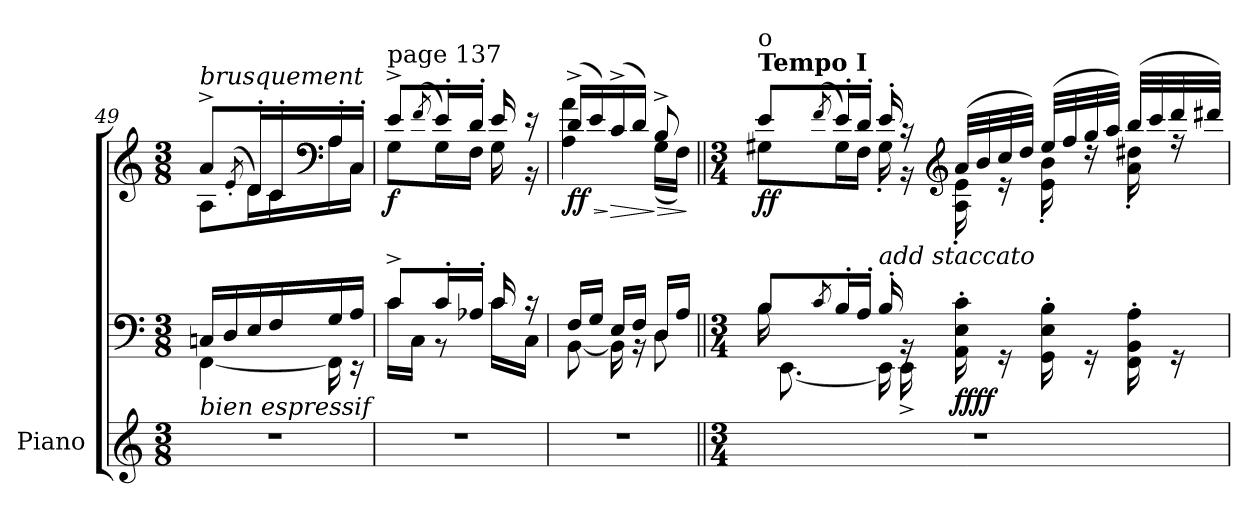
**kern	**kern	**kern	**dynam
*part1	*part1	*part1	*part1
*staff3	*staff2	*staff1	*staff1/2/3
*I"Piano	*	*	*
*I'Pno.	*	*	*
*clefG2	*clefF4	*clefG2	*
*k[]	*k[]	*k[]	*
*M3/8	*M3/8	*M3/8	*
*MM70	*MM70	*MM70	*
=49	=49	=49	=49
*	*^	*^	*
!	!	!	!LO:TX:a:i:t=brusquement	!	!
!	!LO:TX:b:i:t=bien espressif	!	!	!	!
!	!	!	!	!	!LO:DY:b=2
!	!	!	!	!	!LO:DY:n=1:b
4.r	16Cn/LL	[4FF\	8a^/L	8A\L	sf sf
.	16D/	.	.	.	.
.	.	.	(<8qe'/	.	.
.	16E/	.	16d'/L)	16d\L	.
.	16F/	.	16c'/	16c\	.
*	*	*	*clefF4	*	*
.	16G/	16FF\]	16A'/	16A\	.
.	16A/JJ	16r	16C'/JJ	16C\JJ	.
!!LO:PB:g=z	!!
=50	=50	=50	=50	=50	=50
!	!	!	!LO:TX:a:t=page 137	!	!
!	!	!	!	!	!LO:DY:b
4.r	8c^/L	16c\LL	8e^/L	8G\L	f
.	.	16C\JJ	.	.	.
.	.	.	(<8qf/	.	.
.	16c'/L	8r	16e'/L)	16G\L	.
.	16A-X'/JJ	.	16d'/JJ	16F\JJ	.
.	16c/	16c\LL	16e/	16G\	.
.	16r	16C\JJ	16r	16r	.
=51	=51	=51	=51	=51	=51
!	!	!	!	!	!LO:HP:b
!	!	!	!	!	!LO:DY:n=1:b
4.r	16F/LL	[8BB\	(<16d^/LL	4A\ 4a\	> ff
.	16G/JJ	.	16e/)	.	.
!	!	!	!	!	!LO:HP:n=1:b
.	16E/LL	16BB\]	(<16c^/	.	] >
.	16F/JJ	16r	16d/JJ)	.	.
!	!	!	!	!	!LO:HP:n=1:b
.	16D/LL	8D\	8B^/	(<16G\LL	] >
.	16A/JJ	.	.	16F\JJ)	.
*	*v	*v	*	*	*
*	*	*v	*v	*
.	.	.	]
=52||	=52||	=52||	=52||
*M3/4	*M3/4	*M3/4	*
*	*^	*^	*
!	!	!	!LO:TX:B:t=Tempo I	!	!
!	!	!	!LO:TX:t=o	!	!
!	!	!	!	!	!LO:DY:b
2.r	8B/L	16B\	8e/L	8G#X\L	ff
.	.	[8.EE\	.	.	.
.	8qc/	.	(<8qf/	.	.
.	16B'/L	.	16e'/L)	16G#\L	.
.	16A'/JJ	.	16d'/JJ	16F\JJ	.
!	!	!	!LO:TX:b:i:t=add staccato	!	!
.	16B'/	16EE\]	16e'/	16G#'\	.
.	16rBB	16EE^\	16r	16r	.
*	*	*	*clefG2	*	*
!	!	!	!	!	!LO:DY:b=2
!	!	!	!	!	!LO:DY:n=1:b
.	16AA\' 16E\' 16c\'	4.ryy	(>32a/LLL	16A\' 16e\'	ff ff
.	.	.	32b/	.	.
.	16rGG	.	32cc/	16r	.
.	.	.	32dd/JJJ)	.	.
.	16GG\' 16E\' 16B\'	.	(>32ee/LLL	16e\' 16b\'	.
.	.	.	32ff/	.	.
.	16rGG	.	32gg/	16rdd	.
.	.	.	32aa/JJJ)	.	.
.	16FF\' 16BB\' 16A\'	.	(>32bb/LLL	16a\' 16dd#X\'	.
.	.	.	32ccc/	.	.
.	16rGG	.	32ddd/	16rff	.
.	.	.	32ddd#X/JJJ)	.	.
*	*v	*v	*	*	*
*	*	*v	*v	*
=	=	=	=
*-	*-	*-	*-
